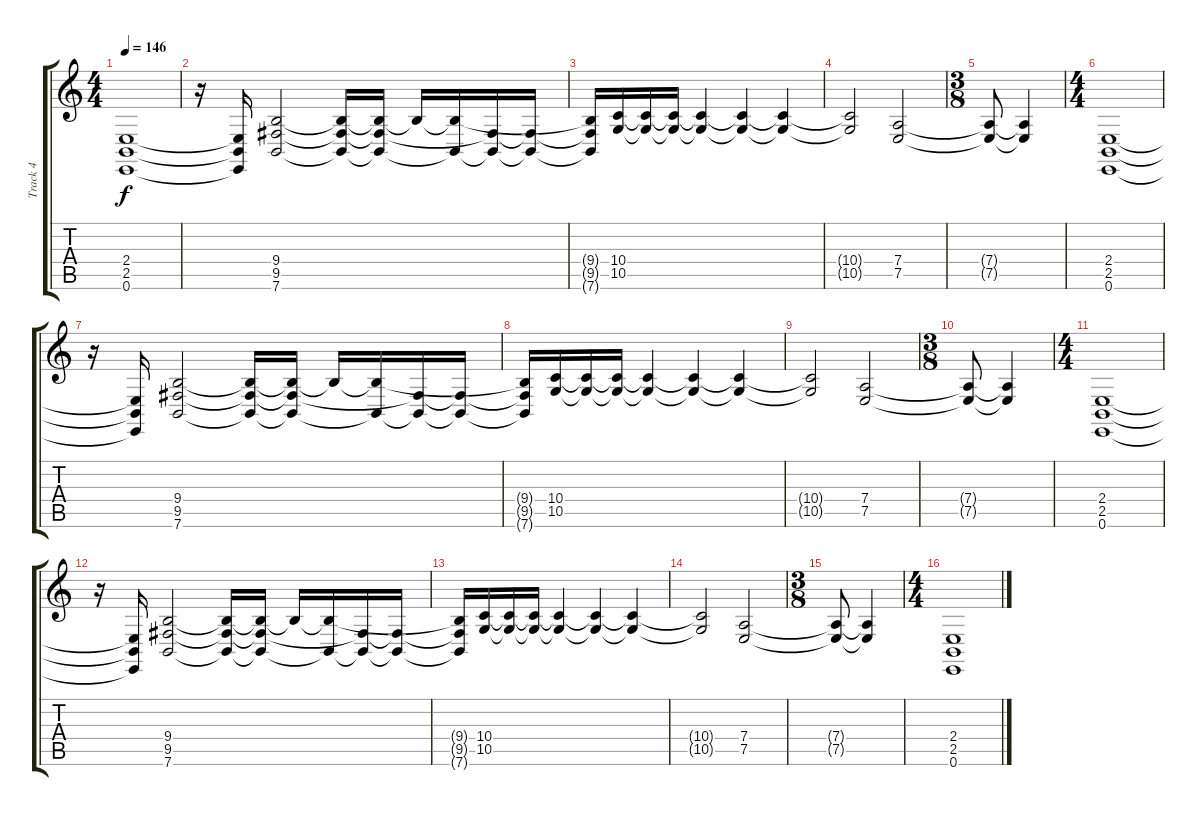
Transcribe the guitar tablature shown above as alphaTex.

\track ("Track 4" "Track 4") {instrument synthstrings1}
\staff {score tabs}
\tuning (E4 B3 G3 D3 A2 E2) {hide}
\ts (4 4)
\tempo 146
\clef g2
\ks c
(2.4 2.5 0.6).1{dy f instrument synthstrings1} |
r.16 (2.4{t} 2.5{t} 0.6{t}).16 (9.4 9.5 7.6).2 (9.4{t} 9.5{t} 7.6{t}).16 (9.4{t} 9.5{t} 7.6{t}).16 9.4{t}.16 (9.4{t} 7.6{t}).16 (9.5{t} 7.6{t}).16 (9.5{t} 7.6{t}).16 |
(9.4{t} 9.5{t} 7.6{t}).16 (10.4 10.5).16 (10.4{t} 10.5{t}).16 (10.4{t} 10.5{t}).16 (10.4{t} 10.5{t}).4 (10.4{t} 10.5{t}).4 (10.4{t} 10.5{t}).4 |
(10.4{t} 10.5{t}).2 (7.4 7.5).2 |
\ts (3 8)
(7.4{t} 7.5{t}).8 (7.4{t} 7.5{t}).4 |
\ts (4 4)
(2.4 2.5 0.6).1 |
r.16 (2.4{t} 2.5{t} 0.6{t}).16 (9.4 9.5 7.6).2 (9.4{t} 9.5{t} 7.6{t}).16 (9.4{t} 9.5{t} 7.6{t}).16 9.4{t}.16 (9.4{t} 7.6{t}).16 (9.5{t} 7.6{t}).16 (9.5{t} 7.6{t}).16 |
(9.4{t} 9.5{t} 7.6{t}).16 (10.4 10.5).16 (10.4{t} 10.5{t}).16 (10.4{t} 10.5{t}).16 (10.4{t} 10.5{t}).4 (10.4{t} 10.5{t}).4 (10.4{t} 10.5{t}).4 |
(10.4{t} 10.5{t}).2 (7.4 7.5).2 |
\ts (3 8)
(7.4{t} 7.5{t}).8 (7.4{t} 7.5{t}).4 |
\ts (4 4)
(2.4 2.5 0.6).1 |
r.16 (2.4{t} 2.5{t} 0.6{t}).16 (9.4 9.5 7.6).2 (9.4{t} 9.5{t} 7.6{t}).16 (9.4{t} 9.5{t} 7.6{t}).16 9.4{t}.16 (9.4{t} 7.6{t}).16 (9.5{t} 7.6{t}).16 (9.5{t} 7.6{t}).16 |
(9.4{t} 9.5{t} 7.6{t}).16 (10.4 10.5).16 (10.4{t} 10.5{t}).16 (10.4{t} 10.5{t}).16 (10.4{t} 10.5{t}).4 (10.4{t} 10.5{t}).4 (10.4{t} 10.5{t}).4 |
(10.4{t} 10.5{t}).2 (7.4 7.5).2 |
\ts (3 8)
(7.4{t} 7.5{t}).8 (7.4{t} 7.5{t}).4 |
\ts (4 4)
(2.4 2.5 0.6).1
